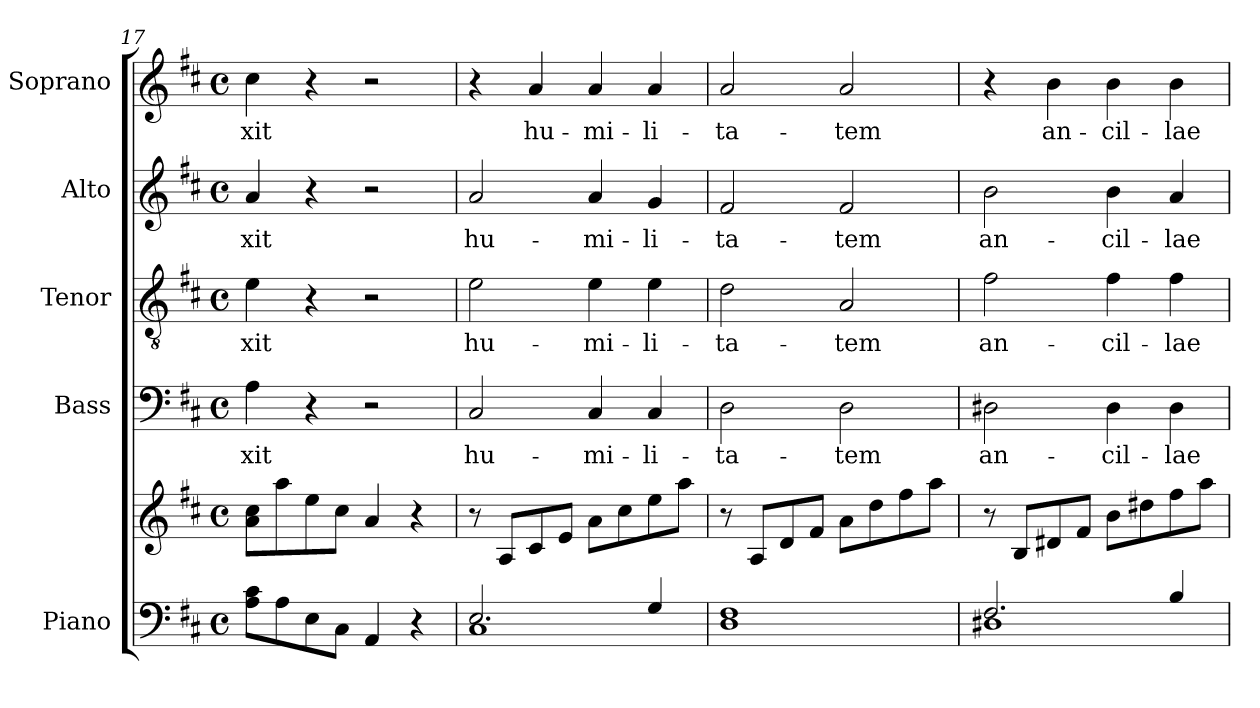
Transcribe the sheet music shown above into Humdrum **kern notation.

**kern	**kern	**kern	**text	**kern	**text	**kern	**text	**kern	**text
*part5	*part5	*part4	*part4	*part3	*part3	*part2	*part2	*part1	*part1
*staff6	*staff5	*staff4	*staff4	*staff3	*staff3	*staff2	*staff2	*staff1	*staff1
*I"Piano	*	*I"Bass	*	*I"Tenor	*	*I"Alto	*	*I"Soprano	*
*I'Pno.	*	*I'B.	*	*I'T.	*	*I'A.	*	*I'S.	*
*clefF4	*clefG2	*clefF4	*	*clefGv2	*	*clefG2	*	*clefG2	*
*	*	*	*	*ITrd7c12	*	*	*	*	*
*k[f#c#]	*k[f#c#]	*k[f#c#]	*	*k[f#c#]	*	*k[f#c#]	*	*k[f#c#]	*
*D:	*D:	*D:	*	*D:	*	*D:	*	*D:	*
*M4/4	*M4/4	*M4/4	*	*M4/4	*	*M4/4	*	*M4/4	*
*met(c)	*met(c)	*met(c)	*	*met(c)	*	*met(c)	*	*met(c)	*
=17	=17	=17	=17	=17	=17	=17	=17	=17	=17
!	!	!	!LO:LY:b:color=#000000	!	!	!	!	!	!
!	!	!	!	!	!LO:LY:b:color=#000000	!	!	!	!
!	!	!	!	!	!	!	!LO:LY:b:color=#000000	!	!
!	!	!	!	!	!	!	!	!	!LO:LY:b:color=#000000
8Ai\ 8c#iL	8ai\ 8cc#iL	4Ai\	-xit	4Ei\	-xit	4ai/	-xit	4cc#i\	-xit
8Ai\	8aai\	.	.	.	.	.	.	.	.
8Ei\	8eei\	4r	.	4r	.	4r	.	4r	.
8C#i\J	8cc#i\J	.	.	.	.	.	.	.	.
4AAi/	4ai/	2r	.	2r	.	2r	.	2r	.
4r	4r	.	.	.	.	.	.	.	.
=18	=18	=18	=18	=18	=18	=18	=18	=18	=18
*^	*	*	*	*	*	*	*	*	*
!	!	!	!	!LO:LY:b:color=#000000	!	!	!	!	!	!
!	!	!	!	!	!	!LO:LY:b:color=#000000	!	!	!	!
!	!	!	!	!	!	!	!	!LO:LY:b:color=#000000	!	!
2.Ei/	1C#i	8r	2C#i/	hu-	2Ei\	hu-	2ai/	hu-	4r	.
.	.	8Ai/L	.	.	.	.	.	.	.	.
!	!	!	!	!	!	!	!	!	!	!LO:LY:b:color=#000000
.	.	8c#i/	.	.	.	.	.	.	4ai/	hu-
.	.	8ei/J	.	.	.	.	.	.	.	.
!	!	!	!	!LO:LY:b:color=#000000	!	!	!	!	!	!
!	!	!	!	!	!	!LO:LY:b:color=#000000	!	!	!	!
!	!	!	!	!	!	!	!	!LO:LY:b:color=#000000	!	!
!	!	!	!	!	!	!	!	!	!	!LO:LY:b:color=#000000
.	.	8ai\L	4C#i/	-mi-	4Ei\	-mi-	4ai/	-mi-	4ai/	-mi-
.	.	8cc#i\	.	.	.	.	.	.	.	.
!	!	!	!	!LO:LY:b:color=#000000	!	!	!	!	!	!
!	!	!	!	!	!	!LO:LY:b:color=#000000	!	!	!	!
!	!	!	!	!	!	!	!	!LO:LY:b:color=#000000	!	!
!	!	!	!	!	!	!	!	!	!	!LO:LY:b:color=#000000
4Gi/	.	8eei\	4C#i/	-li-	4Ei\	-li-	4gi/	-li-	4ai/	-li-
.	.	8aai\J	.	.	.	.	.	.	.	.
*v	*v	*	*	*	*	*	*	*	*	*
=19	=19	=19	=19	=19	=19	=19	=19	=19	=19
!	!	!	!LO:LY:b:color=#000000	!	!	!	!	!	!
!	!	!	!	!	!LO:LY:b:color=#000000	!	!	!	!
!	!	!	!	!	!	!	!LO:LY:b:color=#000000	!	!
!	!	!	!	!	!	!	!	!	!LO:LY:b:color=#000000
1Di 1F#i	8r	2Di\	-ta-	2Di\	-ta-	2f#i/	-ta-	2ai/	-ta-
.	8Ai/L	.	.	.	.	.	.	.	.
.	8di/	.	.	.	.	.	.	.	.
.	8f#i/J	.	.	.	.	.	.	.	.
!	!	!	!LO:LY:b:color=#000000	!	!	!	!	!	!
!	!	!	!	!	!LO:LY:b:color=#000000	!	!	!	!
!	!	!	!	!	!	!	!LO:LY:b:color=#000000	!	!
!	!	!	!	!	!	!	!	!	!LO:LY:b:color=#000000
.	8ai\L	2Di\	-tem	2AAi/	-tem	2f#i/	-tem	2ai/	-tem
.	8ddi\	.	.	.	.	.	.	.	.
.	8ff#i\	.	.	.	.	.	.	.	.
.	8aai\J	.	.	.	.	.	.	.	.
!!LO:LB:g=z
=20	=20	=20	=20	=20	=20	=20	=20	=20	=20
*^	*	*	*	*	*	*	*	*	*
!	!	!	!	!LO:LY:b:color=#000000	!	!	!	!	!	!
!	!	!	!	!	!	!LO:LY:b:color=#000000	!	!	!	!
!	!	!	!	!	!	!	!	!LO:LY:b:color=#000000	!	!
2.F#i/	1D#Xi	8r	2D#Xi\	an-	2F#i\	an-	2bi\	an-	4r	.
.	.	8Bi/L	.	.	.	.	.	.	.	.
!	!	!	!	!	!	!	!	!	!	!LO:LY:b:color=#000000
.	.	8d#Xi/	.	.	.	.	.	.	4bi\	an-
.	.	8f#i/J	.	.	.	.	.	.	.	.
!	!	!	!	!LO:LY:b:color=#000000	!	!	!	!	!	!
!	!	!	!	!	!	!LO:LY:b:color=#000000	!	!	!	!
!	!	!	!	!	!	!	!	!LO:LY:b:color=#000000	!	!
!	!	!	!	!	!	!	!	!	!	!LO:LY:b:color=#000000
.	.	8bi\L	4D#i\	-cil-	4F#i\	-cil-	4bi\	-cil-	4bi\	-cil-
.	.	8dd#Xi\	.	.	.	.	.	.	.	.
!	!	!	!	!LO:LY:b:color=#000000	!	!	!	!	!	!
!	!	!	!	!	!	!LO:LY:b:color=#000000	!	!	!	!
!	!	!	!	!	!	!	!	!LO:LY:b:color=#000000	!	!
!	!	!	!	!	!	!	!	!	!	!LO:LY:b:color=#000000
4Bi/	.	8ff#i\	4D#i\	-lae	4F#i\	-lae	4ai/	-lae	4bi\	-lae
.	.	8aai\J	.	.	.	.	.	.	.	.
*v	*v	*	*	*	*	*	*	*	*	*
=	=	=	=	=	=	=	=	=	=
*-	*-	*-	*-	*-	*-	*-	*-	*-	*-
